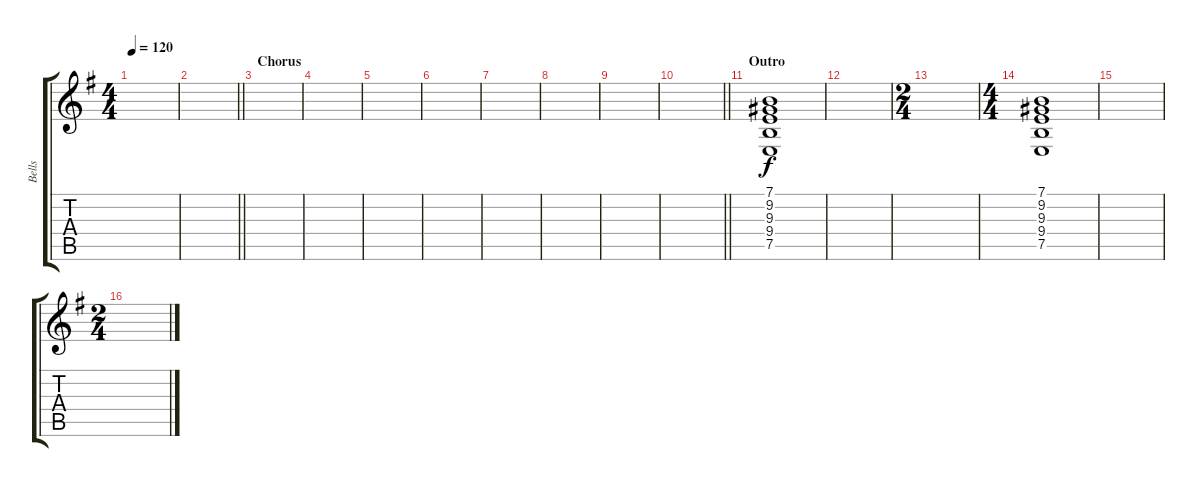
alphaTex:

\track ("Bells" "Bells") {instrument tubularbells}
\staff {score tabs}
\tuning (E4 B3 G3 D3 A2 E2) {hide}
\ts (4 4)
\tempo 120
\clef g2
\ks g
|
\barLineRight lightlight
|
\section ("" "Chorus")
|
|
|
|
|
|
|
\barLineRight lightlight
|
\section ("" "Outro")
(7.1 9.2 9.3 9.4 7.5).1 |
|
\ts (2 4)
|
\ts (4 4)
(7.1 9.2 9.3 9.4 7.5).1 |
|
\ts (2 4)
